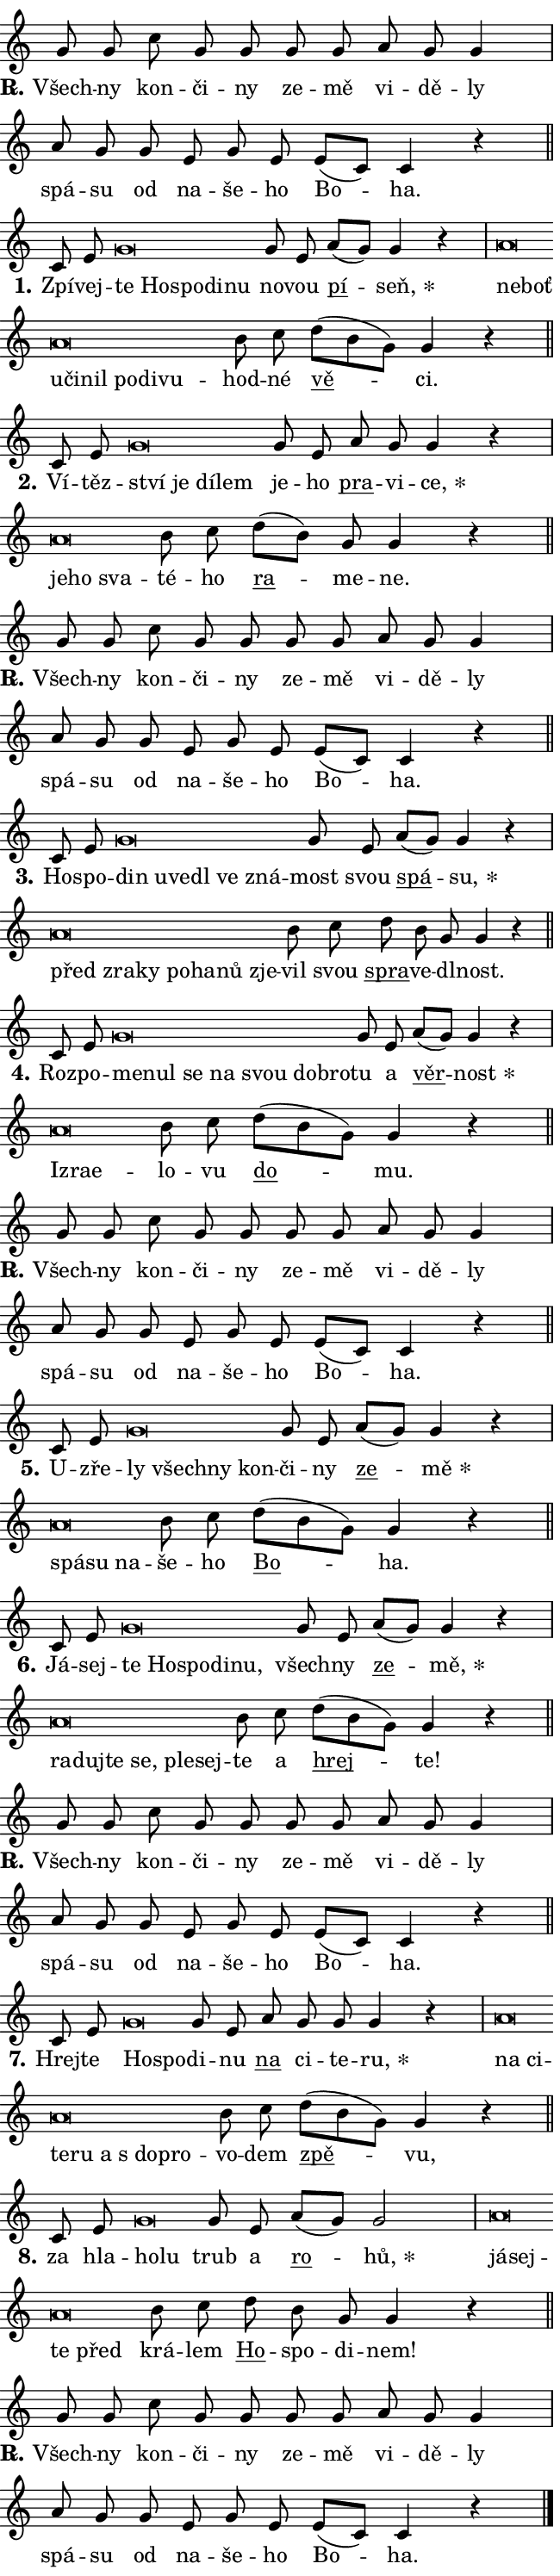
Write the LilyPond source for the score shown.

\version "2.24.0"
\header { tagline = "" }
\paper {
  indent = 0\cm
  top-margin = 0\cm
  right-margin = 0.13\cm % to fit lyric hyphens
  bottom-margin = 0\cm
  left-margin = 0\cm
  paper-width = 11\cm
  page-breaking = #ly:one-page-breaking
  system-system-spacing.basic-distance = #11
  score-system-spacing.basic-distance = #11
  ragged-last = ##f
}


%% Author: Thomas Morley
%% https://lists.gnu.org/archive/html/lilypond-user/2020-05/msg00002.html
#(define (line-position grob)
"Returns position of @var[grob} in current system:
   @code{'start}, if at first time-step
   @code{'end}, if at last time-step
   @code{'middle} otherwise
"
  (let* ((col (ly:item-get-column grob))
         (ln (ly:grob-object col 'left-neighbor))
         (rn (ly:grob-object col 'right-neighbor))
         (col-to-check-left (if (ly:grob? ln) ln col))
         (col-to-check-right (if (ly:grob? rn) rn col))
         (break-dir-left
           (and
             (ly:grob-property col-to-check-left 'non-musical #f)
             (ly:item-break-dir col-to-check-left)))
         (break-dir-right
           (and
             (ly:grob-property col-to-check-right 'non-musical #f)
             (ly:item-break-dir col-to-check-right))))
        (cond ((eqv? 1 break-dir-left) 'start)
              ((eqv? -1 break-dir-right) 'end)
              (else 'middle))))

#(define (tranparent-at-line-position vctor)
  (lambda (grob)
  "Relying on @code{line-position} select the relevant enry from @var{vctor}.
Used to determine transparency,"
    (case (line-position grob)
      ((end) (not (vector-ref vctor 0)))
      ((middle) (not (vector-ref vctor 1)))
      ((start) (not (vector-ref vctor 2))))))

noteHeadBreakVisibility =
#(define-music-function (break-visibility)(vector?)
"Makes @code{NoteHead}s transparent relying on @var{break-visibility}"
#{
  \override NoteHead.transparent =
    #(tranparent-at-line-position break-visibility)
#})

#(define delete-ledgers-for-transparent-note-heads
  (lambda (grob)
    "Reads whether a @code{NoteHead} is transparent.
If so this @code{NoteHead} is removed from @code{'note-heads} from
@var{grob}, which is supposed to be @code{LedgerLineSpanner}.
As a result ledgers are not printed for this @code{NoteHead}"
    (let* ((nhds-array (ly:grob-object grob 'note-heads))
           (nhds-list
             (if (ly:grob-array? nhds-array)
                 (ly:grob-array->list nhds-array)
                 '()))
           ;; Relies on the transparent-property being done before
           ;; Staff.LedgerLineSpanner.after-line-breaking is executed.
           ;; This is fragile ...
           (to-keep
             (remove
               (lambda (nhd)
                 (ly:grob-property nhd 'transparent #f))
               nhds-list)))
      ;; TODO find a better method to iterate over grob-arrays, similiar
      ;; to filter/remove etc for lists
      ;; For now rebuilt from scratch
      (set! (ly:grob-object grob 'note-heads)  '())
      (for-each
        (lambda (nhd)
          (ly:pointer-group-interface::add-grob grob 'note-heads nhd))
        to-keep))))

squashNotes = {
  \override NoteHead.X-extent = #'(-0.2 . 0.2)
  \override NoteHead.Y-extent = #'(-0.75 . 0)
  \override NoteHead.stencil =
    #(lambda (grob)
       (let ((pos (ly:grob-property grob 'staff-position)))
         (begin
           (if (< pos -7) (display "ERROR: Lower brevis then expected\n") (display ""))
           (if (<= pos -6) ly:text-interface::print ly:note-head::print))))
}
unSquashNotes = {
  \revert NoteHead.X-extent
  \revert NoteHead.Y-extent
  \revert NoteHead.stencil
}

hideNotes = \noteHeadBreakVisibility #begin-of-line-visible
unHideNotes = \noteHeadBreakVisibility #all-visible

% work-around for resetting accidentals
% https://lilypond.org/doc/v2.23/Documentation/notation/displaying-rhythms#unmetered-music
cadenzaMeasure = {
  \cadenzaOff
  \partial 1024 s1024
  \cadenzaOn
}

#(define-markup-command (accent layout props text) (markup?)
  "Underline accented syllable"
  (interpret-markup layout props
    #{\markup \override #'(offset . 4.3) \underline { #text }#}))

responsum = \markup \concat {
  "R" \hspace #-1.05 \path #0.1 #'((moveto 0 0.07) (lineto 0.9 0.8)) \hspace #0.05 "."
}

spaceSize = #0.6828661417322834 % exact space size for TeX Gyre Schola

\layout {
  \context {
    \Staff
    \remove "Time_signature_engraver"
    \override LedgerLineSpanner.after-line-breaking = #delete-ledgers-for-transparent-note-heads
  }
  \context {
    \Lyrics {
      \override LyricSpace.minimum-distance = \spaceSize
      \override LyricText.font-name = #"TeX Gyre Schola"
      \override LyricText.font-size = 1
      \override StanzaNumber.font-name = #"TeX Gyre Schola Bold"
      \override StanzaNumber.font-size = 1
    }
  }
  \context {
    \Score 
    \override NoteHead.text =
      #(lambda (grob) 
        (let ((pos (ly:grob-property grob 'staff-position)))
          #{\markup {
            \combine
              \halign #-0.55 \raise #(if (= pos -6) 0 0.5) \override #'(thickness . 2) \draw-line #'(3.2 . 0)
              \musicglyph "noteheads.sM1"
          }#}))
  }
}

% magnetic-lyrics.ily
%
%   written by
%     Jean Abou Samra <jean@abou-samra.fr>
%     Werner Lemberg <wl@gnu.org>
%
%   adapted by
%     Jiri Hon <jiri.hon@gmail.com>
%
% Version 2022-Apr-15

% https://www.mail-archive.com/lilypond-user@gnu.org/msg149350.html

#(define (Left_hyphen_pointer_engraver context)
   "Collect syllable-hyphen-syllable occurrences in lyrics and store
them in properties.  This engraver only looks to the left.  For
example, if the lyrics input is @code{foo -- bar}, it does the
following.

@itemize @bullet
@item
Set the @code{text} property of the @code{LyricHyphen} grob between
@q{foo} and @q{bar} to @code{foo}.

@item
Set the @code{left-hyphen} property of the @code{LyricText} grob with
text @q{foo} to the @code{LyricHyphen} grob between @q{foo} and
@q{bar}.
@end itemize

Use this auxiliary engraver in combination with the
@code{lyric-@/text::@/apply-@/magnetic-@/offset!} hook."
   (let ((hyphen #f)
         (text #f))
     (make-engraver
      (acknowledgers
       ((lyric-syllable-interface engraver grob source-engraver)
        (set! text grob)))
      (end-acknowledgers
       ((lyric-hyphen-interface engraver grob source-engraver)
        ;(when (not (grob::has-interface grob 'lyric-space-interface))
          (set! hyphen grob)));)
      ((stop-translation-timestep engraver)
       (when (and text hyphen)
         (ly:grob-set-object! text 'left-hyphen hyphen))
       (set! text #f)
       (set! hyphen #f)))))

#(define (lyric-text::apply-magnetic-offset! grob)
   "If the space between two syllables is less than the value in
property @code{LyricText@/.details@/.squash-threshold}, move the right
syllable to the left so that it gets concatenated with the left
syllable.

Use this function as a hook for
@code{LyricText@/.after-@/line-@/breaking} if the
@code{Left_@/hyphen_@/pointer_@/engraver} is active."
   (let ((hyphen (ly:grob-object grob 'left-hyphen #f)))
     (when hyphen
       (let ((left-text (ly:spanner-bound hyphen LEFT)))
         (when (grob::has-interface left-text 'lyric-syllable-interface)
           (let* ((common (ly:grob-common-refpoint grob left-text X))
                  (this-x-ext (ly:grob-extent grob common X))
                  (left-x-ext
                   (begin
                     ;; Trigger magnetism for left-text.
                     (ly:grob-property left-text 'after-line-breaking)
                     (ly:grob-extent left-text common X)))
                  ;; `delta` is the gap width between two syllables.
                  (delta (- (interval-start this-x-ext)
                            (interval-end left-x-ext)))
                  (details (ly:grob-property grob 'details))
                  (threshold (assoc-get 'squash-threshold details 0.2)))
             (when (< delta threshold)
               (let* (;; We have to manipulate the input text so that
                      ;; ligatures crossing syllable boundaries are not
                      ;; disabled.  For languages based on the Latin
                      ;; script this is essentially a beautification.
                      ;; However, for non-Western scripts it can be a
                      ;; necessity.
                      (lt (ly:grob-property left-text 'text))
                      (rt (ly:grob-property grob 'text))
                      (is-space (grob::has-interface hyphen 'lyric-space-interface))
                      (space (if is-space " " ""))
                      (extra-delta (if is-space spaceSize 0))
                      ;; Append new syllable.
                      (ltrt-space (if (and (string? lt) (string? rt))
                                (string-append lt space rt)
                                (make-concat-markup (list lt space rt))))
                      ;; Right-align `ltrt` to the right side.
                      (ltrt-space-markup (grob-interpret-markup
                               grob
                               (make-translate-markup
                                (cons (interval-length this-x-ext) 0)
                                (make-right-align-markup ltrt-space)))))
                 (begin
                   ;; Don't print `left-text`.
                   (ly:grob-set-property! left-text 'stencil #f)
                   ;; Set text and stencil (which holds all collected
                   ;; syllables so far) and shift it to the left.
                   (ly:grob-set-property! grob 'text ltrt-space)
                   (ly:grob-set-property! grob 'stencil ltrt-space-markup)
                   (ly:grob-translate-axis! grob (- (- delta extra-delta)) X))))))))))


#(define (lyric-hyphen::displace-bounds-first grob)
   ;; Make very sure this callback isn't triggered too early.
   (let ((left (ly:spanner-bound grob LEFT))
         (right (ly:spanner-bound grob RIGHT)))
     (ly:grob-property left 'after-line-breaking)
     (ly:grob-property right 'after-line-breaking)
     (ly:lyric-hyphen::print grob)))

squashThreshold = #0.4

\layout {
  \context {
    \Lyrics
    \consists #Left_hyphen_pointer_engraver
    \override LyricText.after-line-breaking =
      #lyric-text::apply-magnetic-offset!
    \override LyricHyphen.stencil = #lyric-hyphen::displace-bounds-first
    \override LyricText.details.squash-threshold = \squashThreshold
    \override LyricHyphen.minimum-distance = 0
    \override LyricHyphen.minimum-length = \squashThreshold
  }
}

squashText = \override LyricText.details.squash-threshold = 9999
unSquashText = \override LyricText.details.squash-threshold = \squashThreshold

leftText = \override LyricText.self-alignment-X = #LEFT
unLeftText = \revert LyricText.self-alignment-X

starOffset = #(lambda (grob) 
                (let ((x_offset (ly:self-alignment-interface::aligned-on-x-parent grob)))
                  (if (= x_offset 0) 0 (+ x_offset 1.2))))

star = #(define-music-function (syllable)(string?)
"Append star separator at the end of a syllable"
#{
  \once \override LyricText.X-offset = #starOffset
  \lyricmode { \markup {
    #syllable
    \override #'((font-name . "TeX Gyre Schola Bold")) \hspace #0.2 \lower #0.65 \larger "*"
  } }
#})

starAccent = #(define-music-function (syllable)(string?)
"Append star separator at the end of a syllable and make accent"
#{
  \once \override LyricText.X-offset = #starOffset
  \lyricmode { \markup {
    \accent #syllable
    \override #'((font-name . "TeX Gyre Schola Bold")) \hspace #0.2 \lower #0.65 \larger "*"
  } }
#})

breath = #(define-music-function (syllable)(string?)
"Append breathing indicator at the end of a syllable"
#{
  \lyricmode { \markup { #syllable "+" } }
#})

optionalBreath = #(define-music-function (syllable)(string?)
"Append optional breathing indicator at the end of a syllable"
#{
  \lyricmode { \markup { #syllable "(+)" } }
#})


\score {
    <<
        \new Voice = "melody" { \cadenzaOn \key c \major \relative { g'8 g c g g g g \bar "" a g g4 \cadenzaMeasure \bar "|" a8 g \bar "" g e g e \bar "" e[( c)] c4 r \cadenzaMeasure \bar "||" \break } }
        \new Lyrics \lyricsto "melody" { \lyricmode { \set stanza = \responsum
Všech -- ny kon -- či -- ny ze -- mě vi -- dě -- ly spá -- su od na -- še -- ho Bo -- ha. } }
    >>
    \layout {}
}

\score {
    <<
        \new Voice = "melody" { \cadenzaOn \key c \major \relative { c'8 e \bar "" \squashNotes g\breve*1/16 \hideNotes \breve*1/16 \bar "" \breve*1/16 \bar "" \breve*1/16 \breve*1/16 \bar "" \unHideNotes \unSquashNotes g8 e \bar "" a[( g)] g4 r \cadenzaMeasure \bar "|" \squashNotes a\breve*1/16 \hideNotes \breve*1/16 \bar "" \breve*1/16 \bar "" \breve*1/16 \bar "" \breve*1/16 \bar "" \breve*1/16 \bar "" \breve*1/16 \breve*1/16 \bar "" \unHideNotes \unSquashNotes b8 c \bar "" d[( b g)] g4 r \cadenzaMeasure \bar "||" \break } }
        \new Lyrics \lyricsto "melody" { \lyricmode { \set stanza = "1."
Zpí -- vej -- \leftText te \squashText Ho -- spo -- di -- nu \unLeftText \unSquashText no -- vou \markup \accent pí -- \star seň, \leftText ne -- \squashText boť u -- či -- nil po -- di -- vu -- \unLeftText \unSquashText hod -- né \markup \accent vě -- ci. } }
    >>
    \layout {}
}

\score {
    <<
        \new Voice = "melody" { \cadenzaOn \key c \major \relative { c'8 e \bar "" \squashNotes g\breve*1/16 \hideNotes \breve*1/16 \bar "" \breve*1/16 \breve*1/16 \bar "" \unHideNotes \unSquashNotes g8 e \bar "" a g g4 r \cadenzaMeasure \bar "|" \squashNotes a\breve*1/16 \hideNotes \breve*1/16 \breve*1/16 \bar "" \unHideNotes \unSquashNotes b8 c \bar "" d[( b)] g g4 r \cadenzaMeasure \bar "||" \break } }
        \new Lyrics \lyricsto "melody" { \lyricmode { \set stanza = "2."
Ví -- těz -- \leftText ství \squashText je dí -- lem \unLeftText \unSquashText je -- ho \markup \accent pra -- vi -- \star ce, \leftText je -- \squashText ho sva -- \unLeftText \unSquashText té -- ho \markup \accent ra -- me -- ne. } }
    >>
    \layout {}
}

\score {
    <<
        \new Voice = "melody" { \cadenzaOn \key c \major \relative { g'8 g c g g g g \bar "" a g g4 \cadenzaMeasure \bar "|" a8 g \bar "" g e g e \bar "" e[( c)] c4 r \cadenzaMeasure \bar "||" \break } }
        \new Lyrics \lyricsto "melody" { \lyricmode { \set stanza = \responsum
Všech -- ny kon -- či -- ny ze -- mě vi -- dě -- ly spá -- su od na -- še -- ho Bo -- ha. } }
    >>
    \layout {}
}

\score {
    <<
        \new Voice = "melody" { \cadenzaOn \key c \major \relative { c'8 e \bar "" \squashNotes g\breve*1/16 \hideNotes \breve*1/16 \bar "" \breve*1/16 \bar "" \breve*1/16 \bar "" \breve*1/16 \breve*1/16 \bar "" \unHideNotes \unSquashNotes g8 e \bar "" a[( g)] g4 r \cadenzaMeasure \bar "|" \squashNotes a\breve*1/16 \hideNotes \breve*1/16 \bar "" \breve*1/16 \bar "" \breve*1/16 \bar "" \breve*1/16 \bar "" \breve*1/16 \breve*1/16 \bar "" \unHideNotes \unSquashNotes b8 c \bar "" d b g g4 r \cadenzaMeasure \bar "||" \break } }
        \new Lyrics \lyricsto "melody" { \lyricmode { \set stanza = "3."
Ho -- spo -- \leftText din \squashText u -- ve -- dl ve zná -- \unLeftText \unSquashText most svou \markup \accent spá -- \star su, \leftText před \squashText zra -- ky po -- ha -- nů zje -- \unLeftText \unSquashText vil svou \markup \accent spra -- ve -- dl -- nost. } }
    >>
    \layout {}
}

\score {
    <<
        \new Voice = "melody" { \cadenzaOn \key c \major \relative { c'8 e \bar "" \squashNotes g\breve*1/16 \hideNotes \breve*1/16 \bar "" \breve*1/16 \bar "" \breve*1/16 \bar "" \breve*1/16 \bar "" \breve*1/16 \breve*1/16 \bar "" \unHideNotes \unSquashNotes g8 e \bar "" a[( g)] g4 r \cadenzaMeasure \bar "|" \squashNotes a\breve*1/16 \hideNotes \breve*1/16 \breve*1/16 \bar "" \unHideNotes \unSquashNotes b8 c \bar "" d[( b g)] g4 r \cadenzaMeasure \bar "||" \break } }
        \new Lyrics \lyricsto "melody" { \lyricmode { \set stanza = "4."
Roz -- po -- \leftText me -- \squashText nul se na svou dob -- ro -- \unLeftText \unSquashText tu a \markup \accent věr -- \star nost \leftText Iz -- \squashText ra -- e -- \unLeftText \unSquashText lo -- vu \markup \accent do -- mu. } }
    >>
    \layout {}
}

\score {
    <<
        \new Voice = "melody" { \cadenzaOn \key c \major \relative { g'8 g c g g g g \bar "" a g g4 \cadenzaMeasure \bar "|" a8 g \bar "" g e g e \bar "" e[( c)] c4 r \cadenzaMeasure \bar "||" \break } }
        \new Lyrics \lyricsto "melody" { \lyricmode { \set stanza = \responsum
Všech -- ny kon -- či -- ny ze -- mě vi -- dě -- ly spá -- su od na -- še -- ho Bo -- ha. } }
    >>
    \layout {}
}

\score {
    <<
        \new Voice = "melody" { \cadenzaOn \key c \major \relative { c'8 e \bar "" \squashNotes g\breve*1/16 \hideNotes \breve*1/16 \bar "" \breve*1/16 \breve*1/16 \bar "" \unHideNotes \unSquashNotes g8 e \bar "" a[( g)] g4 r \cadenzaMeasure \bar "|" \squashNotes a\breve*1/16 \hideNotes \breve*1/16 \breve*1/16 \bar "" \unHideNotes \unSquashNotes b8 c \bar "" d[( b g)] g4 r \cadenzaMeasure \bar "||" \break } }
        \new Lyrics \lyricsto "melody" { \lyricmode { \set stanza = "5."
U -- zře -- \leftText ly \squashText všech -- ny kon -- \unLeftText \unSquashText či -- ny \markup \accent ze -- \star mě \leftText spá -- \squashText su na -- \unLeftText \unSquashText še -- ho \markup \accent Bo -- ha. } }
    >>
    \layout {}
}

\score {
    <<
        \new Voice = "melody" { \cadenzaOn \key c \major \relative { c'8 e \bar "" \squashNotes g\breve*1/16 \hideNotes \breve*1/16 \bar "" \breve*1/16 \bar "" \breve*1/16 \breve*1/16 \bar "" \unHideNotes \unSquashNotes g8 e \bar "" a[( g)] g4 r \cadenzaMeasure \bar "|" \squashNotes a\breve*1/16 \hideNotes \breve*1/16 \bar "" \breve*1/16 \bar "" \breve*1/16 \bar "" \breve*1/16 \breve*1/16 \bar "" \unHideNotes \unSquashNotes b8 c \bar "" d[( b g)] g4 r \cadenzaMeasure \bar "||" \break } }
        \new Lyrics \lyricsto "melody" { \lyricmode { \set stanza = "6."
Já -- sej -- \leftText te \squashText Ho -- spo -- di -- nu, \unLeftText \unSquashText všech -- ny \markup \accent ze -- \star mě, \leftText ra -- \squashText duj -- te se, ple -- sej -- \unLeftText \unSquashText te a \markup \accent hrej -- te! } }
    >>
    \layout {}
}

\score {
    <<
        \new Voice = "melody" { \cadenzaOn \key c \major \relative { g'8 g c g g g g \bar "" a g g4 \cadenzaMeasure \bar "|" a8 g \bar "" g e g e \bar "" e[( c)] c4 r \cadenzaMeasure \bar "||" \break } }
        \new Lyrics \lyricsto "melody" { \lyricmode { \set stanza = \responsum
Všech -- ny kon -- či -- ny ze -- mě vi -- dě -- ly spá -- su od na -- še -- ho Bo -- ha. } }
    >>
    \layout {}
}

\score {
    <<
        \new Voice = "melody" { \cadenzaOn \key c \major \relative { c'8 e \bar "" \squashNotes g\breve*1/16 \hideNotes \breve*1/16 \bar "" \unHideNotes \unSquashNotes g8 e \bar "" a g g g4 r \cadenzaMeasure \bar "|" \squashNotes a\breve*1/16 \hideNotes \breve*1/16 \bar "" \breve*1/16 \bar "" \breve*1/16 \bar "" \breve*1/16 \bar "" \breve*1/16 \breve*1/16 \bar "" \unHideNotes \unSquashNotes b8 c \bar "" d[( b g)] g4 r \cadenzaMeasure \bar "||" \break } }
        \new Lyrics \lyricsto "melody" { \lyricmode { \set stanza = "7."
Hrej -- te \leftText Ho -- \squashText spo -- \unLeftText \unSquashText di -- nu \markup \accent na ci -- te -- \star ru, \leftText na \squashText ci -- te -- ru a "s do" -- pro -- \unLeftText \unSquashText vo -- dem \markup \accent zpě -- vu, } }
    >>
    \layout {}
}

\score {
    <<
        \new Voice = "melody" { \cadenzaOn \key c \major \relative { c'8 e \bar "" \squashNotes g\breve*1/16 \hideNotes \breve*1/16 \bar "" \unHideNotes \unSquashNotes g8 e \bar "" a[( g)] g2 \cadenzaMeasure \bar "|" \squashNotes a\breve*1/16 \hideNotes \breve*1/16 \bar "" \breve*1/16 \breve*1/16 \bar "" \unHideNotes \unSquashNotes b8 c \bar "" d b g g4 r \cadenzaMeasure \bar "||" \break } }
        \new Lyrics \lyricsto "melody" { \lyricmode { \set stanza = "8."
za hla -- \leftText ho -- \squashText lu \unLeftText \unSquashText trub a \markup \accent ro -- \star hů, \leftText já -- \squashText sej -- te před \unLeftText \unSquashText krá -- lem \markup \accent Ho -- spo -- di -- nem! } }
    >>
    \layout {}
}

\score {
    <<
        \new Voice = "melody" { \cadenzaOn \key c \major \relative { g'8 g c g g g g \bar "" a g g4 \cadenzaMeasure \bar "|" a8 g \bar "" g e g e \bar "" e[( c)] c4 r \cadenzaMeasure \bar "||" \break } \bar "|." }
        \new Lyrics \lyricsto "melody" { \lyricmode { \set stanza = \responsum
Všech -- ny kon -- či -- ny ze -- mě vi -- dě -- ly spá -- su od na -- še -- ho Bo -- ha. } }
    >>
    \layout {}
}
